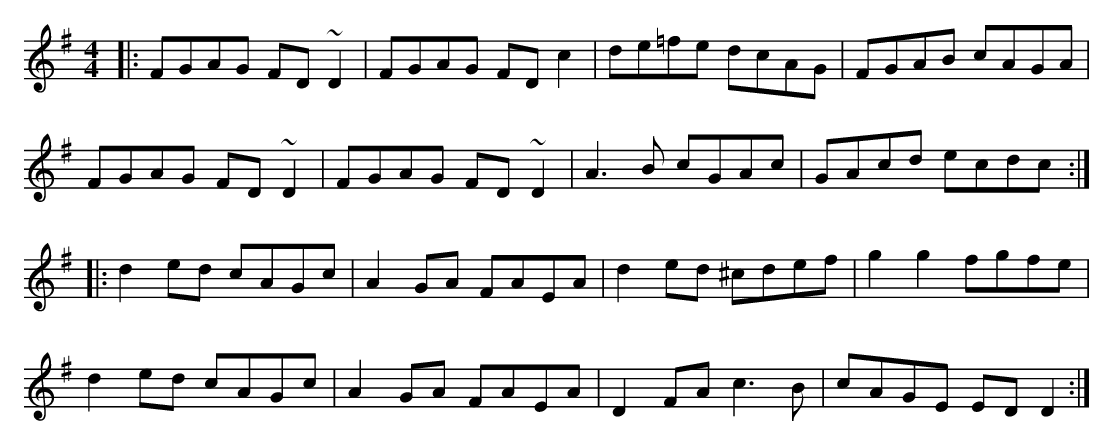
X:1
M:4/4
K:Dmix
|:FGAG FD~D2|FGAG FDc2|de=fe dcAG|FGAB cAGA|
FGAG FD~D2|FGAG FD~D2|A3B cGAc|GAcd ecdc:|
|:d2ed cAGc|A2 GA FAEA|d2ed ^cdef|g2g2 fgfe|
d2ed cAGc|A2 GA FAEA|D2FA c3B|cAGE EDD2:|
